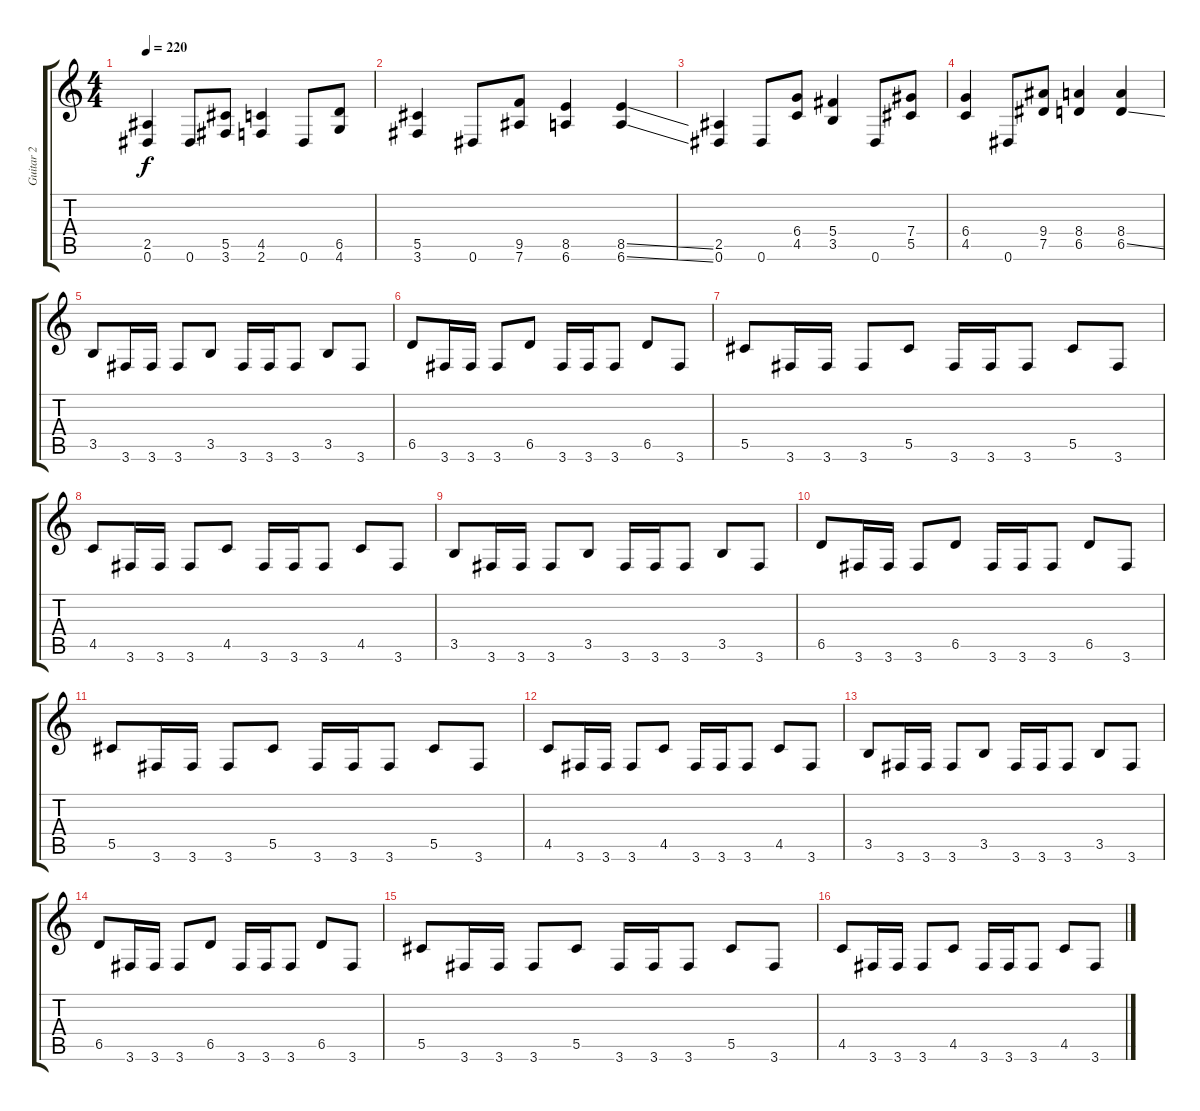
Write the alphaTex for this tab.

\track ("Guitar 2" "Guitar 2") {instrument distortionguitar}
\staff {score tabs}
\tuning (Eb4 Bb3 Gb3 Db3 Ab2 Eb2) {hide}
\ts (4 4)
\tempo 220
\clef g2
\ks c
(2.5 0.6).4{dy f} 0.6.8 (5.5 3.6).8 (4.5 2.6).4 0.6.8 (6.5 4.6).8 |
(5.5 3.6).4 0.6.8 (9.5 7.6).8 (8.5 6.6).4 (8.5{ss} 6.6{ss}).4 |
(2.5 0.6).4 0.6.8 (6.4 4.5).8 (5.4 3.5).4 0.6.8 (7.4 5.5).8 |
(6.4 4.5).4 0.6.8 (9.4 7.5).8 (8.4 6.5).4 (8.4 6.5{ss}).4 |
3.5.8 3.6.16 3.6.16 3.6.8 3.5.8 3.6.16 3.6.16 3.6.8 3.5.8 3.6.8 |
6.5.8 3.6.16 3.6.16 3.6.8 6.5.8 3.6.16 3.6.16 3.6.8 6.5.8 3.6.8 |
5.5.8 3.6.16 3.6.16 3.6.8 5.5.8 3.6.16 3.6.16 3.6.8 5.5.8 3.6.8 |
4.5.8 3.6.16 3.6.16 3.6.8 4.5.8 3.6.16 3.6.16 3.6.8 4.5.8 3.6.8 |
3.5.8 3.6.16 3.6.16 3.6.8 3.5.8 3.6.16 3.6.16 3.6.8 3.5.8 3.6.8 |
6.5.8 3.6.16 3.6.16 3.6.8 6.5.8 3.6.16 3.6.16 3.6.8 6.5.8 3.6.8 |
5.5.8 3.6.16 3.6.16 3.6.8 5.5.8 3.6.16 3.6.16 3.6.8 5.5.8 3.6.8 |
4.5.8 3.6.16 3.6.16 3.6.8 4.5.8 3.6.16 3.6.16 3.6.8 4.5.8 3.6.8 |
3.5.8 3.6.16 3.6.16 3.6.8 3.5.8 3.6.16 3.6.16 3.6.8 3.5.8 3.6.8 |
6.5.8 3.6.16 3.6.16 3.6.8 6.5.8 3.6.16 3.6.16 3.6.8 6.5.8 3.6.8 |
5.5.8 3.6.16 3.6.16 3.6.8 5.5.8 3.6.16 3.6.16 3.6.8 5.5.8 3.6.8 |
4.5.8 3.6.16 3.6.16 3.6.8 4.5.8 3.6.16 3.6.16 3.6.8 4.5.8 3.6.8
